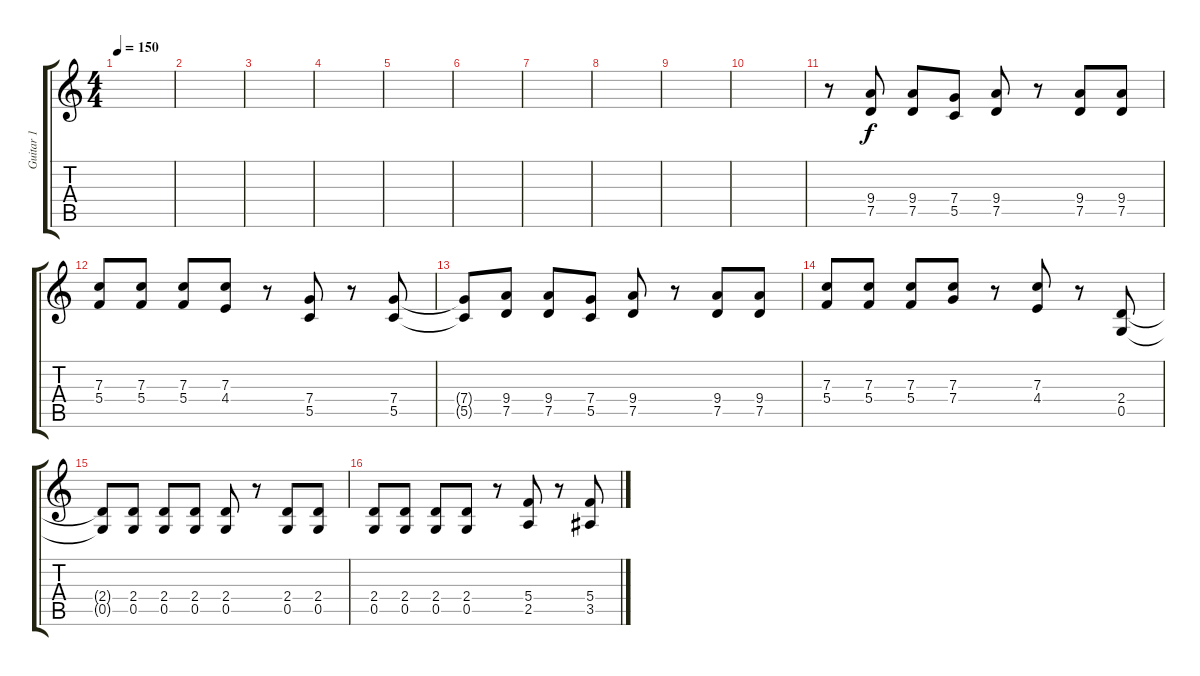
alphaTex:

\track ("Guitar 1" "Guitar 1") {instrument overdrivenguitar}
\staff {score tabs}
\tuning (D4 A3 F3 C3 G2 D2) {hide}
\ts (4 4)
\tempo 150
\clef g2
\ks c
|
|
|
|
|
|
|
|
|
|
r.8 (9.4 7.5).8 (9.4 7.5).8 (7.4 5.5).8 (9.4 7.5).8 r.8 (9.4 7.5).8 (9.4 7.5).8 |
(7.3 5.4).8 (7.3 5.4).8 (7.3 5.4).8 (7.3 4.4).8 r.8 (7.4 5.5).8 r.8 (7.4 5.5).8 |
(7.4{t} 5.5{t}).8 (9.4 7.5).8 (9.4 7.5).8 (7.4 5.5).8 (9.4 7.5).8 r.8 (9.4 7.5).8 (9.4 7.5).8 |
(7.3 5.4).8 (7.3 5.4).8 (7.3 5.4).8 (7.3 7.4).8 r.8 (7.3 4.4).8 r.8 (2.4 0.5).8 |
(2.4{t} 0.5{t}).8 (2.4 0.5).8 (2.4 0.5).8 (2.4 0.5).8 (2.4 0.5).8 r.8 (2.4 0.5).8 (2.4 0.5).8 |
(2.4 0.5).8 (2.4 0.5).8 (2.4 0.5).8 (2.4 0.5).8 r.8 (5.4 2.5).8 r.8 (5.4 3.5).8
